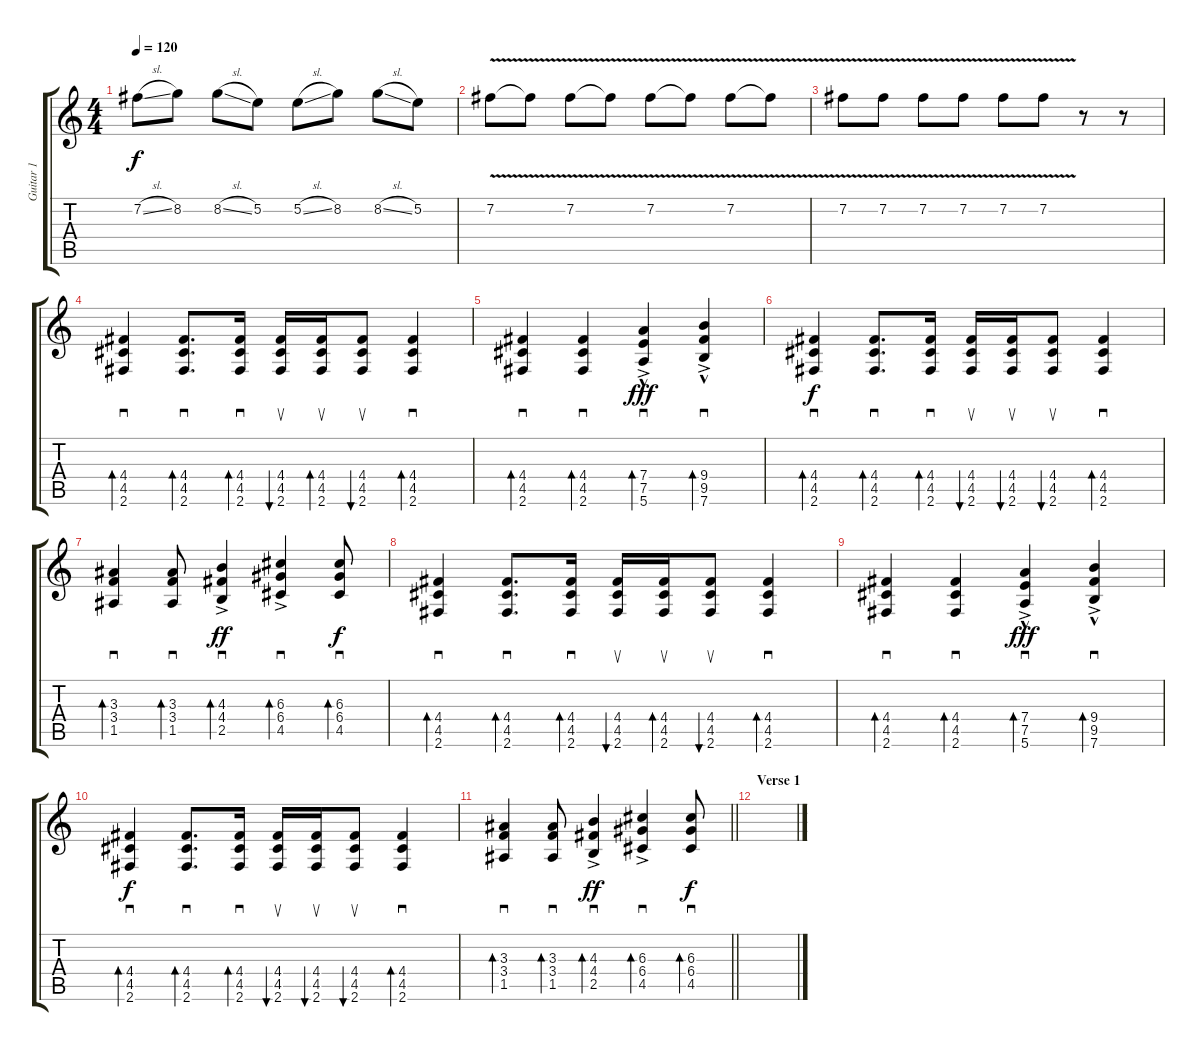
\track ("Guitar 1" "Guitar 1") {instrument distortionguitar}
\staff {score tabs}
\tuning (E4 B3 G3 D3 A2 E2) {hide}
\ts (4 4)
\tempo 120
\clef g2
\ks c
7.2{sl}.8{dy f} 8.2.8 8.2{sl}.8 5.2.8 5.2{sl}.8 8.2.8 8.2{sl}.8 5.2.8 |
7.2{v}.8 7.2{t}.8 7.2{v}.8 7.2{t}.8 7.2{v}.8 7.2{t}.8 7.2{v}.8 7.2{t}.8 |
7.2{v}.8 7.2{v}.8 7.2{v}.8 7.2{v}.8 7.2{v}.8 7.2{v}.8 r.8 r.8 |
(4.4 4.5 2.6).4{sd bd 30 volume 10 instrument distortionguitar} (4.4 4.5 2.6).8{d sd bd 30} (4.4 4.5 2.6).16{sd bd 30} (4.4 4.5 2.6).16{su bu 30} (4.4 4.5 2.6).16{su bd 30} (4.4 4.5 2.6).8{su bu 30} (4.4 4.5 2.6).4{sd bd 30} |
(4.4 4.5 2.6).4{sd bd 30} (4.4 4.5 2.6).4{sd bd 30} (7.4 7.5{ac} 5.6{hac}).4{sd bd 30 dy fff volume 14} (9.4 9.5{ac} 7.6{hac}).4{sd bd 30} |
(4.4 4.5 2.6).4{sd bd 30 dy f volume 10} (4.4 4.5 2.6).8{d sd bd 30} (4.4 4.5 2.6).16{sd bd 30} (4.4 4.5 2.6).16{su bu 30} (4.4 4.5 2.6).16{su bu 30} (4.4 4.5 2.6).8{su bu 30} (4.4 4.5 2.6).4{sd bd 30} |
(3.3 3.4 1.5).4{sd bd 30 volume 14} (3.3 3.4 1.5).8{sd bd 30} (4.3 4.4 2.5{ac}).4{sd bd 30 dy ff} (6.3 6.4 4.5{ac}).4{sd bd 30} (6.3 6.4 4.5).8{sd bd 30 dy f} |
(4.4 4.5 2.6).4{sd bd 30 volume 10} (4.4 4.5 2.6).8{d sd bd 30} (4.4 4.5 2.6).16{sd bd 30} (4.4 4.5 2.6).16{su bu 30} (4.4 4.5 2.6).16{su bd 30} (4.4 4.5 2.6).8{su bu 30} (4.4 4.5 2.6).4{sd bd 30} |
(4.4 4.5 2.6).4{sd bd 30} (4.4 4.5 2.6).4{sd bd 30} (7.4 7.5{ac} 5.6{hac}).4{sd bd 30 dy fff volume 14} (9.4 9.5{ac} 7.6{hac}).4{sd bd 30} |
(4.4 4.5 2.6).4{sd bd 30 dy f volume 10} (4.4 4.5 2.6).8{d sd bd 30} (4.4 4.5 2.6).16{sd bd 30} (4.4 4.5 2.6).16{su bu 30} (4.4 4.5 2.6).16{su bu 30} (4.4 4.5 2.6).8{su bu 30} (4.4 4.5 2.6).4{sd bd 30} |
\barLineRight lightlight
(3.3 3.4 1.5).4{sd bd 30 volume 14} (3.3 3.4 1.5).8{sd bd 30} (4.3 4.4 2.5{ac}).4{sd bd 30 dy ff} (6.3 6.4 4.5{ac}).4{sd bd 30} (6.3 6.4 4.5).8{sd bd 30 dy f} |
\section ("" "Verse 1")
